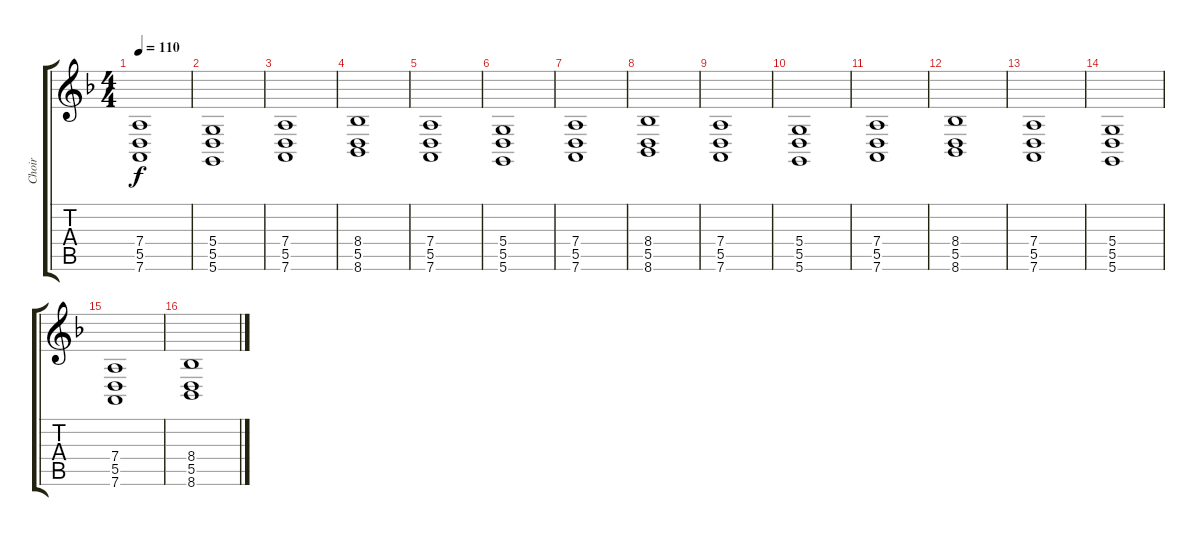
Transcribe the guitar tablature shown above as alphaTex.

\track ("Choir" "Choir") {instrument choiraahs}
\staff {score tabs}
\tuning (E4 B3 G3 D3 A2 D2) {hide}
\ts (4 4)
\tempo 110
\clef g2
\ks dminor
(7.4 5.5 7.6).1{dy f instrument choiraahs} |
(5.4 5.5 5.6).1 |
(7.4 5.5 7.6).1 |
(8.4 5.5 8.6).1 |
(7.4 5.5 7.6).1 |
(5.4 5.5 5.6).1 |
(7.4 5.5 7.6).1 |
(8.4 5.5 8.6).1 |
(7.4 5.5 7.6).1 |
(5.4 5.5 5.6).1 |
(7.4 5.5 7.6).1 |
(8.4 5.5 8.6).1 |
(7.4 5.5 7.6).1 |
(5.4 5.5 5.6).1 |
(7.4 5.5 7.6).1 |
(8.4 5.5 8.6).1
